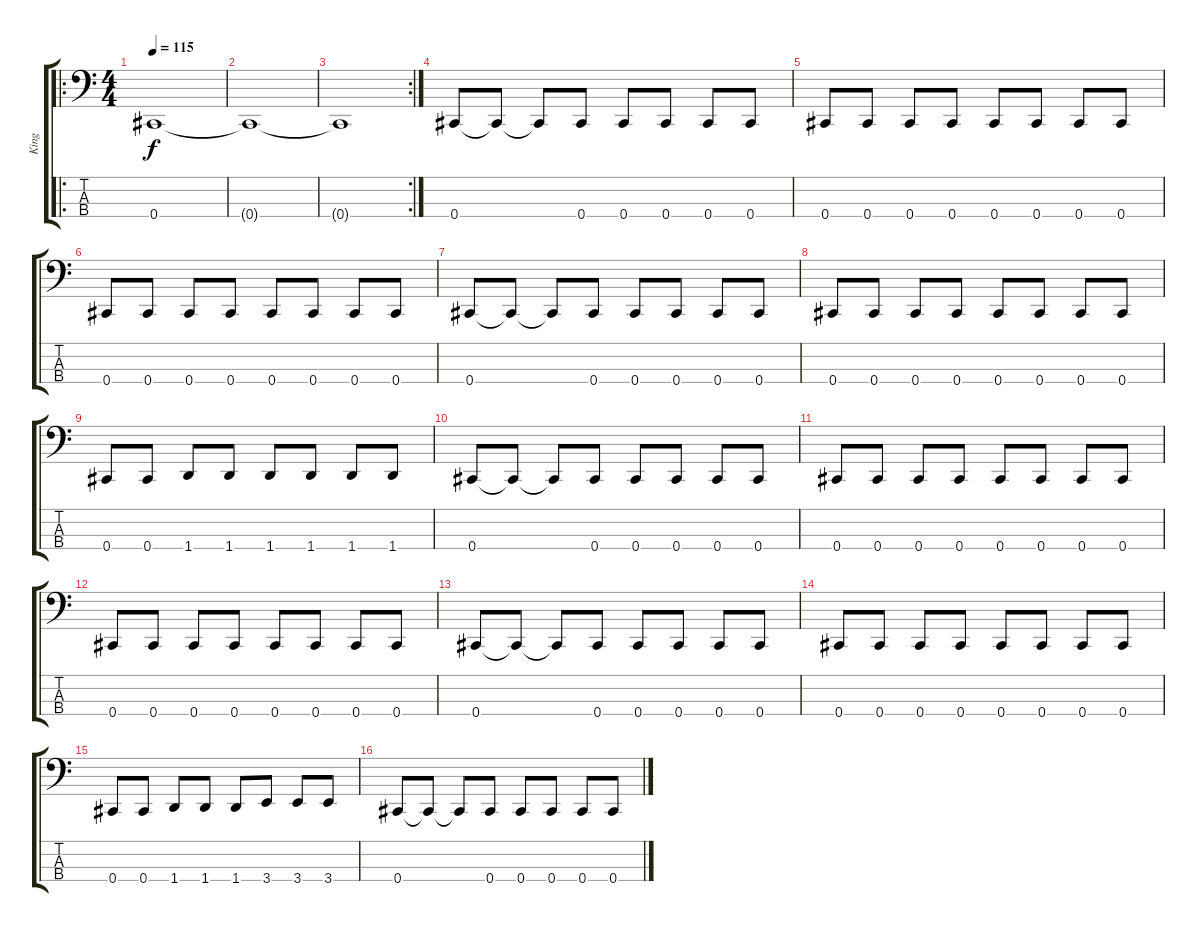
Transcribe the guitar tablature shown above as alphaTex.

\track ("King" "King") {instrument electricbassfinger}
\staff {score tabs}
\tuning (E2 B1 Gb1 Db1) {hide}
\ro
\ts (4 4)
\tempo 115
\clef f4
\ks c
0.4.1{dy f} |
0.4{t}.1 |
\rc 2
0.4{t}.1 |
0.4.8 0.4{t}.8 0.4{t}.8 0.4.8 0.4.8 0.4.8 0.4.8 0.4.8 |
0.4.8 0.4.8 0.4.8 0.4.8 0.4.8 0.4.8 0.4.8 0.4.8 |
0.4.8 0.4.8 0.4.8 0.4.8 0.4.8 0.4.8 0.4.8 0.4.8 |
0.4.8 0.4{t}.8 0.4{t}.8 0.4.8 0.4.8 0.4.8 0.4.8 0.4.8 |
0.4.8 0.4.8 0.4.8 0.4.8 0.4.8 0.4.8 0.4.8 0.4.8 |
0.4.8 0.4.8 1.4.8 1.4.8 1.4.8 1.4.8 1.4.8 1.4.8 |
0.4.8 0.4{t}.8 0.4{t}.8 0.4.8 0.4.8 0.4.8 0.4.8 0.4.8 |
0.4.8 0.4.8 0.4.8 0.4.8 0.4.8 0.4.8 0.4.8 0.4.8 |
0.4.8 0.4.8 0.4.8 0.4.8 0.4.8 0.4.8 0.4.8 0.4.8 |
0.4.8 0.4{t}.8 0.4{t}.8 0.4.8 0.4.8 0.4.8 0.4.8 0.4.8 |
0.4.8 0.4.8 0.4.8 0.4.8 0.4.8 0.4.8 0.4.8 0.4.8 |
0.4.8 0.4.8 1.4.8 1.4.8 1.4.8 3.4.8 3.4.8 3.4.8 |
0.4.8 0.4{t}.8 0.4{t}.8 0.4.8 0.4.8 0.4.8 0.4.8 0.4.8
